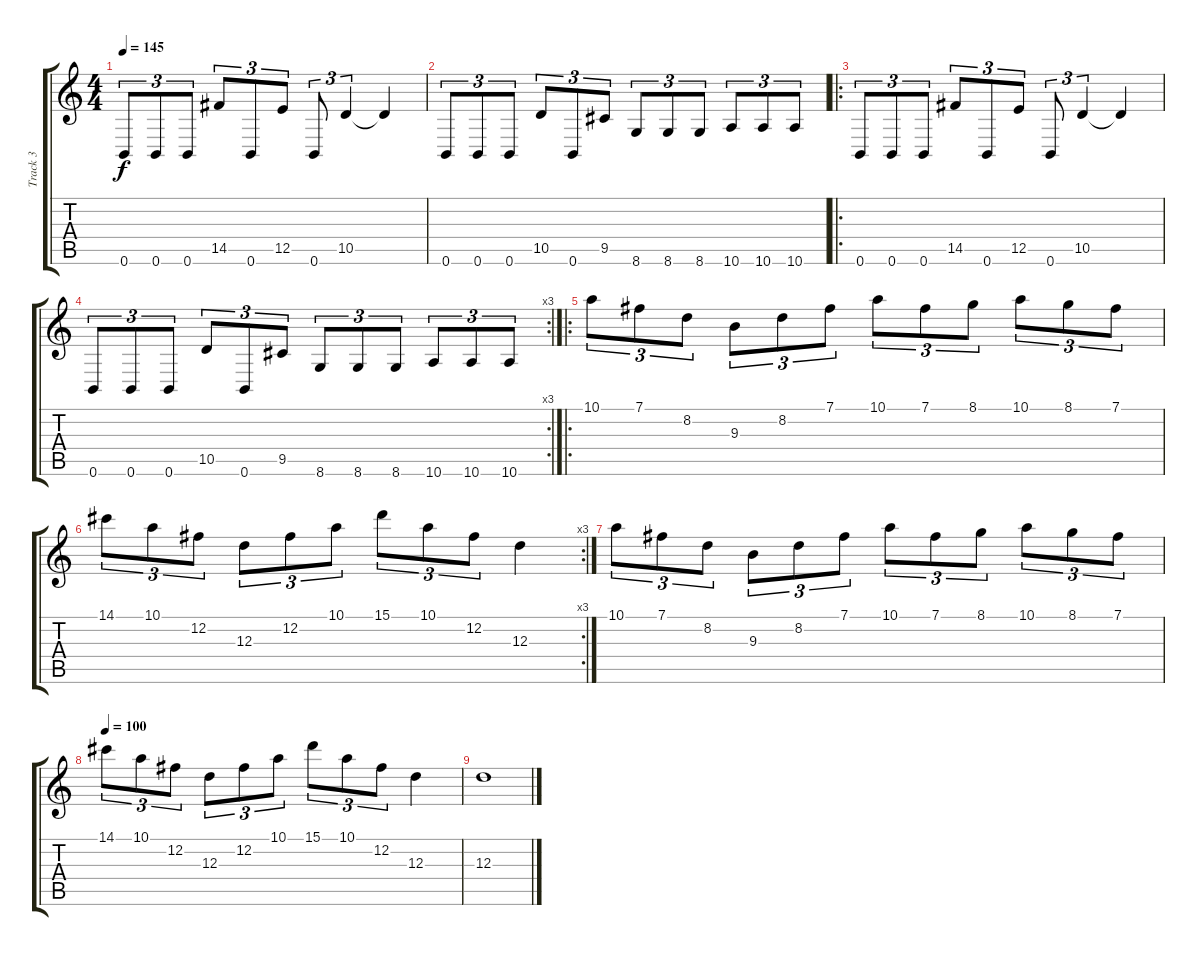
\track ("Track 3" "Track 3") {instrument distortionguitar}
\staff {score tabs}
\tuning (B3 Gb3 D3 A2 E2 B1) {hide}
\ts (4 4)
\tempo 145
\clef g2
\ks c
0.6.8{tu (3 2) dy f} 0.6.8{tu (3 2)} 0.6.8{tu (3 2)} 14.5.8{tu (3 2)} 0.6.8{tu (3 2)} 12.5.8{tu (3 2)} 0.6.8{tu (3 2)} 10.5.4{tu (3 2)} 10.5{t}.4 |
0.6.8{tu (3 2)} 0.6.8{tu (3 2)} 0.6.8{tu (3 2)} 10.5.8{tu (3 2)} 0.6.8{tu (3 2)} 9.5.8{tu (3 2)} 8.6.8{tu (3 2)} 8.6.8{tu (3 2)} 8.6.8{tu (3 2)} 10.6.8{tu (3 2)} 10.6.8{tu (3 2)} 10.6.8{tu (3 2)} |
\ro
0.6.8{tu (3 2)} 0.6.8{tu (3 2)} 0.6.8{tu (3 2)} 14.5.8{tu (3 2)} 0.6.8{tu (3 2)} 12.5.8{tu (3 2)} 0.6.8{tu (3 2)} 10.5.4{tu (3 2)} 10.5{t}.4 |
\rc 3
0.6.8{tu (3 2)} 0.6.8{tu (3 2)} 0.6.8{tu (3 2)} 10.5.8{tu (3 2)} 0.6.8{tu (3 2)} 9.5.8{tu (3 2)} 8.6.8{tu (3 2)} 8.6.8{tu (3 2)} 8.6.8{tu (3 2)} 10.6.8{tu (3 2)} 10.6.8{tu (3 2)} 10.6.8{tu (3 2)} |
\ro
10.1.8{tu (3 2)} 7.1.8{tu (3 2)} 8.2.8{tu (3 2)} 9.3.8{tu (3 2)} 8.2.8{tu (3 2)} 7.1.8{tu (3 2)} 10.1.8{tu (3 2)} 7.1.8{tu (3 2)} 8.1.8{tu (3 2)} 10.1.8{tu (3 2)} 8.1.8{tu (3 2)} 7.1.8{tu (3 2)} |
\rc 3
14.1.8{tu (3 2)} 10.1.8{tu (3 2)} 12.2.8{tu (3 2)} 12.3.8{tu (3 2)} 12.2.8{tu (3 2)} 10.1.8{tu (3 2)} 15.1.8{tu (3 2)} 10.1.8{tu (3 2)} 12.2.8{tu (3 2)} 12.3.4 |
10.1.8{tu (3 2)} 7.1.8{tu (3 2)} 8.2.8{tu (3 2)} 9.3.8{tu (3 2)} 8.2.8{tu (3 2)} 7.1.8{tu (3 2)} 10.1.8{tu (3 2)} 7.1.8{tu (3 2)} 8.1.8{tu (3 2)} 10.1.8{tu (3 2)} 8.1.8{tu (3 2)} 7.1.8{tu (3 2)} |
\tempo 100
14.1.8{tu (3 2)} 10.1.8{tu (3 2)} 12.2.8{tu (3 2)} 12.3.8{tu (3 2)} 12.2.8{tu (3 2)} 10.1.8{tu (3 2)} 15.1.8{tu (3 2)} 10.1.8{tu (3 2)} 12.2.8{tu (3 2)} 12.3.4 |
12.3.1
